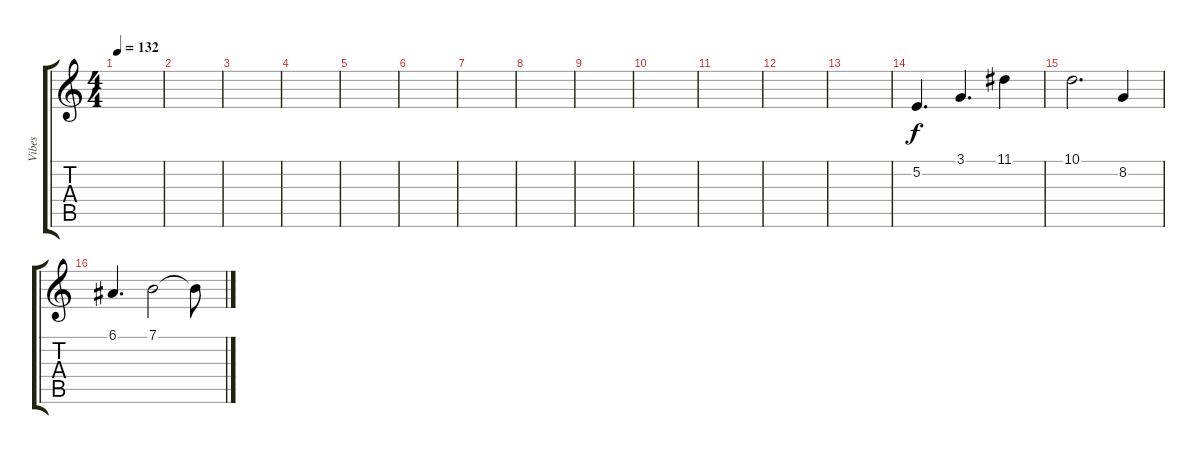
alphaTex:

\track ("Vibes" "Vibes") {instrument vibraphone}
\staff {score tabs}
\tuning (E4 B3 G3 D3 A2 E2) {hide}
\ts (4 4)
\tempo 132
\clef g2
\ks c
|
|
|
|
|
|
|
|
|
|
|
|
|
5.2.4{d} 3.1.4{d} 11.1.4 |
10.1.2{d} 8.2.4 |
6.1.4{d} 7.1.2 7.1{t}.8
